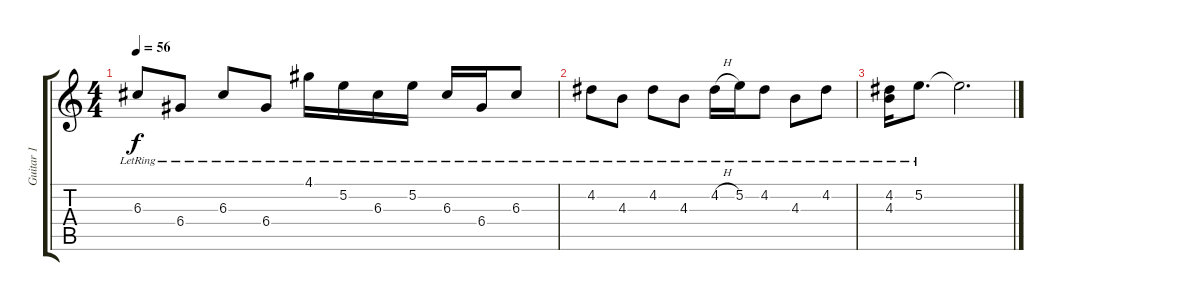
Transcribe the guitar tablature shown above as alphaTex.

\track ("Guitar 1" "Guitar 1") {instrument overdrivenguitar}
\staff {score tabs}
\tuning (E4 B3 G3 D3 A2 E2) {hide}
\ts (4 4)
\tempo 56
\clef g2
\ks c
6.3{lr}.8{dy f} 6.4{lr}.8 6.3{lr}.8 6.4{lr}.8 4.1{lr}.16 5.2{lr}.16 6.3{lr}.16 5.2{lr}.16 6.3{lr}.16 6.4{lr}.16 6.3{lr}.8 |
4.2{lr}.8 4.3{lr}.8 4.2{lr}.8 4.3{lr}.8 4.2{h lr}.16 5.2{lr}.16 4.2{lr}.8 4.3{lr}.8 4.2{lr}.8 |
(4.2{lr} 4.3{lr}).16 5.2{lr}.8{d} 5.2{t}.2{d}
